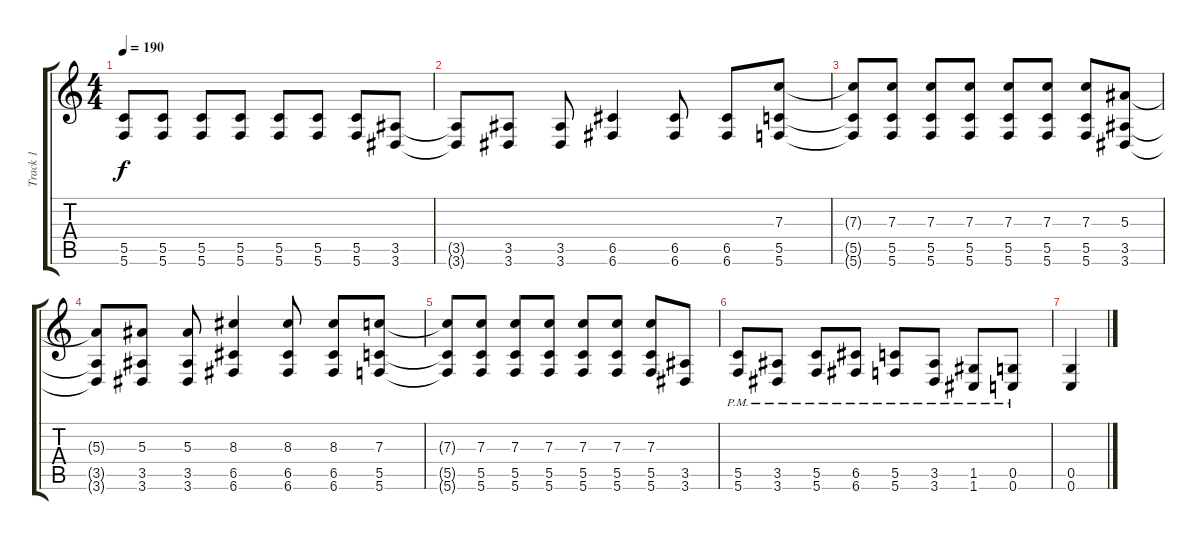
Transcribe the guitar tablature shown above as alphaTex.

\track ("Track 1" "Track 1") {instrument distortionguitar}
\staff {score tabs}
\tuning (D4 A3 F3 C3 G2 C2) {hide}
\ts (4 4)
\tempo 190
\clef g2
\ks c
(5.5{t} 5.6{t}).8{dy f} (5.5 5.6).8 (5.5 5.6).8 (5.5 5.6).8 (5.5 5.6).8 (5.5 5.6).8 (5.5 5.6).8 (3.5 3.6).8 |
(3.5{t} 3.6{t}).8 (3.5 3.6).8 (3.5 3.6).8 (6.5 6.6).4 (6.5 6.6).8 (6.5 6.6).8 (7.3 5.5 5.6).8 |
(7.3{t} 5.5{t} 5.6{t}).8 (7.3 5.5 5.6).8 (7.3 5.5 5.6).8 (7.3 5.5 5.6).8 (7.3 5.5 5.6).8 (7.3 5.5 5.6).8 (7.3 5.5 5.6).8 (5.3 3.5 3.6).8 |
(5.3{t} 3.5{t} 3.6{t}).8 (5.3 3.5 3.6).8 (5.3 3.5 3.6).8 (8.3 6.5 6.6).4 (8.3 6.5 6.6).8 (8.3 6.5 6.6).8 (7.3 5.5 5.6).8 |
(7.3{t} 5.5{t} 5.6{t}).8 (7.3 5.5 5.6).8 (7.3 5.5 5.6).8 (7.3 5.5 5.6).8 (7.3 5.5 5.6).8 (7.3 5.5 5.6).8 (7.3 5.5 5.6).8 (3.5 3.6).8 |
(5.5{pm} 5.6{pm}).8 (3.5{pm} 3.6{pm}).8 (5.5{pm} 5.6{pm}).8 (6.5{pm} 6.6{pm}).8 (5.5{pm} 5.6{pm}).8 (3.5{pm} 3.6{pm}).8 (1.5{pm} 1.6{pm}).8 (0.5{pm} 0.6{pm}).8 |
(0.5 0.6).4
